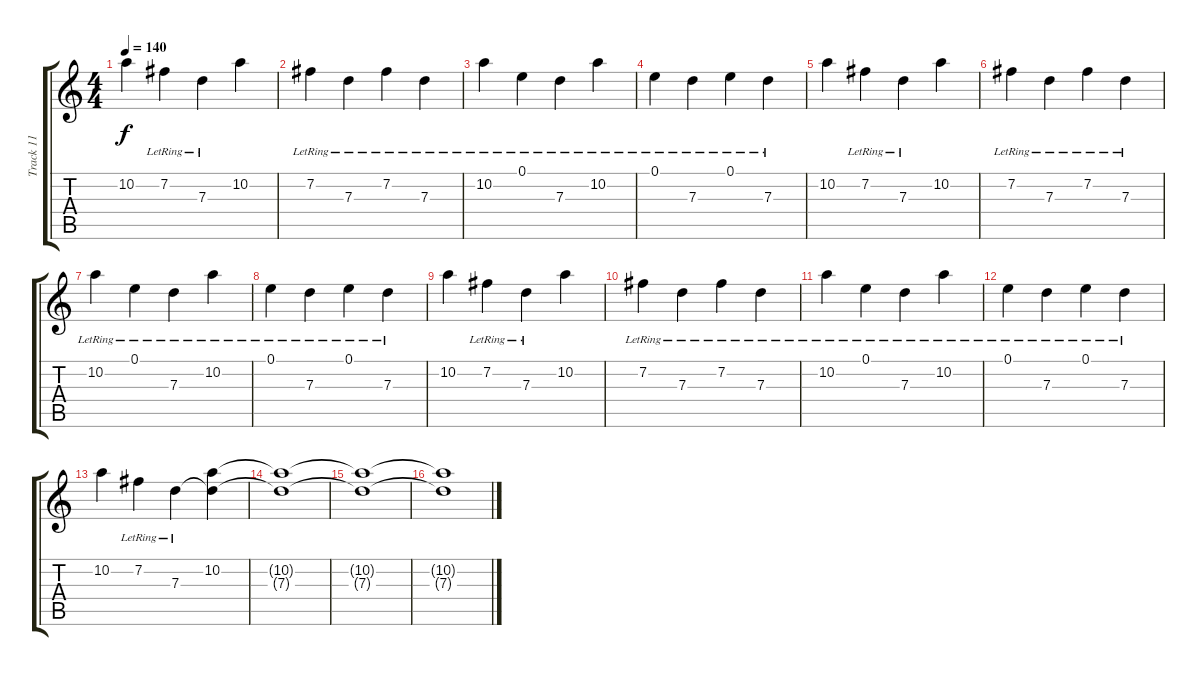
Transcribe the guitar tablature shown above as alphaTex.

\track ("Track 11" "Track 11") {instrument electricguitarclean}
\staff {score tabs}
\tuning (E4 B3 G3 D3 A2 E2) {hide}
\ts (4 4)
\tempo 140
\clef g2
\ks c
10.2.4{dy f} 7.2{lr}.4 7.3{lr}.4 10.2.4 |
7.2{lr}.4 7.3{lr}.4 7.2{lr}.4 7.3{lr}.4 |
10.2{lr}.4 0.1{lr}.4 7.3{lr}.4 10.2{lr}.4 |
0.1{lr}.4 7.3{lr}.4 0.1{lr}.4 7.3{lr}.4 |
10.2.4 7.2{lr}.4 7.3{lr}.4 10.2.4 |
7.2{lr}.4 7.3{lr}.4 7.2{lr}.4 7.3{lr}.4 |
10.2{lr}.4 0.1{lr}.4 7.3{lr}.4 10.2{lr}.4 |
0.1{lr}.4 7.3{lr}.4 0.1{lr}.4 7.3{lr}.4 |
10.2.4 7.2{lr}.4 7.3{lr}.4 10.2.4 |
7.2{lr}.4 7.3{lr}.4 7.2{lr}.4 7.3{lr}.4 |
10.2{lr}.4 0.1{lr}.4 7.3{lr}.4 10.2{lr}.4 |
0.1{lr}.4 7.3{lr}.4 0.1{lr}.4 7.3{lr}.4 |
10.2.4 7.2{lr}.4 7.3{lr}.4 (10.2 7.3{t}).4 |
(10.2{t} 7.3{t}).1 |
(10.2{t} 7.3{t}).1 |
(10.2{t} 7.3{t}).1
